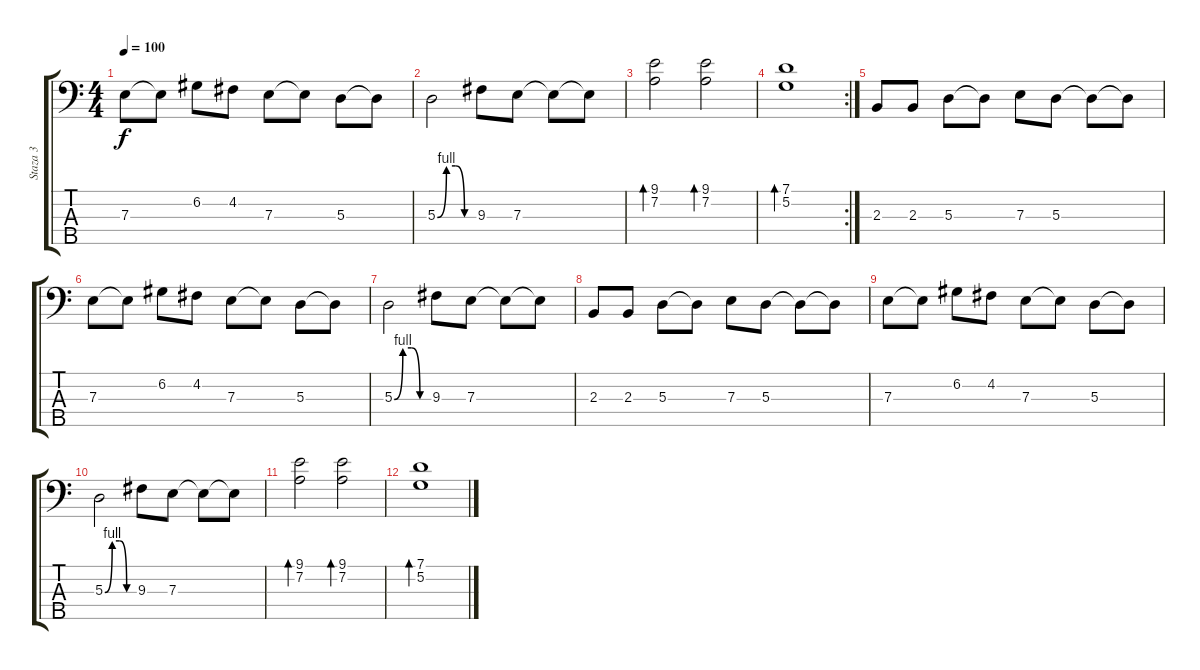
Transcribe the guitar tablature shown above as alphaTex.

\track ("Staza 3" "Staza 3") {instrument electricbassfinger}
\staff {score tabs}
\tuning (G2 D2 A1 E1 B0) {hide}
\ts (4 4)
\tempo 100
\clef f4
\ks c
7.3.8{dy f} 7.3{t}.8 6.2.8 4.2.8 7.3.8 7.3{t}.8 5.3.8 5.3{t}.8 |
5.3{be (custom 0 0 15 4 30 4 45 0 60 0)}.2 9.3.8 7.3.8 7.3{t}.8 7.3{t}.8 |
(9.1 7.2).2{bd 60} (9.1 7.2).2{bd 60} |
\rc 2
(7.1 5.2).1{bd 60} |
2.3.8 2.3.8 5.3.8 5.3{t}.8 7.3.8 5.3.8 5.3{t}.8 5.3{t}.8 |
7.3.8 7.3{t}.8 6.2.8 4.2.8 7.3.8 7.3{t}.8 5.3.8 5.3{t}.8 |
5.3{be (custom 0 0 15 4 30 4 45 0 60 0)}.2 9.3.8 7.3.8 7.3{t}.8 7.3{t}.8 |
2.3.8 2.3.8 5.3.8 5.3{t}.8 7.3.8 5.3.8 5.3{t}.8 5.3{t}.8 |
7.3.8 7.3{t}.8 6.2.8 4.2.8 7.3.8 7.3{t}.8 5.3.8 5.3{t}.8 |
5.3{be (custom 0 0 15 4 30 4 45 0 60 0)}.2 9.3.8 7.3.8 7.3{t}.8 7.3{t}.8 |
(9.1 7.2).2{bd 60} (9.1 7.2).2{bd 60} |
(7.1 5.2).1{bd 60}
